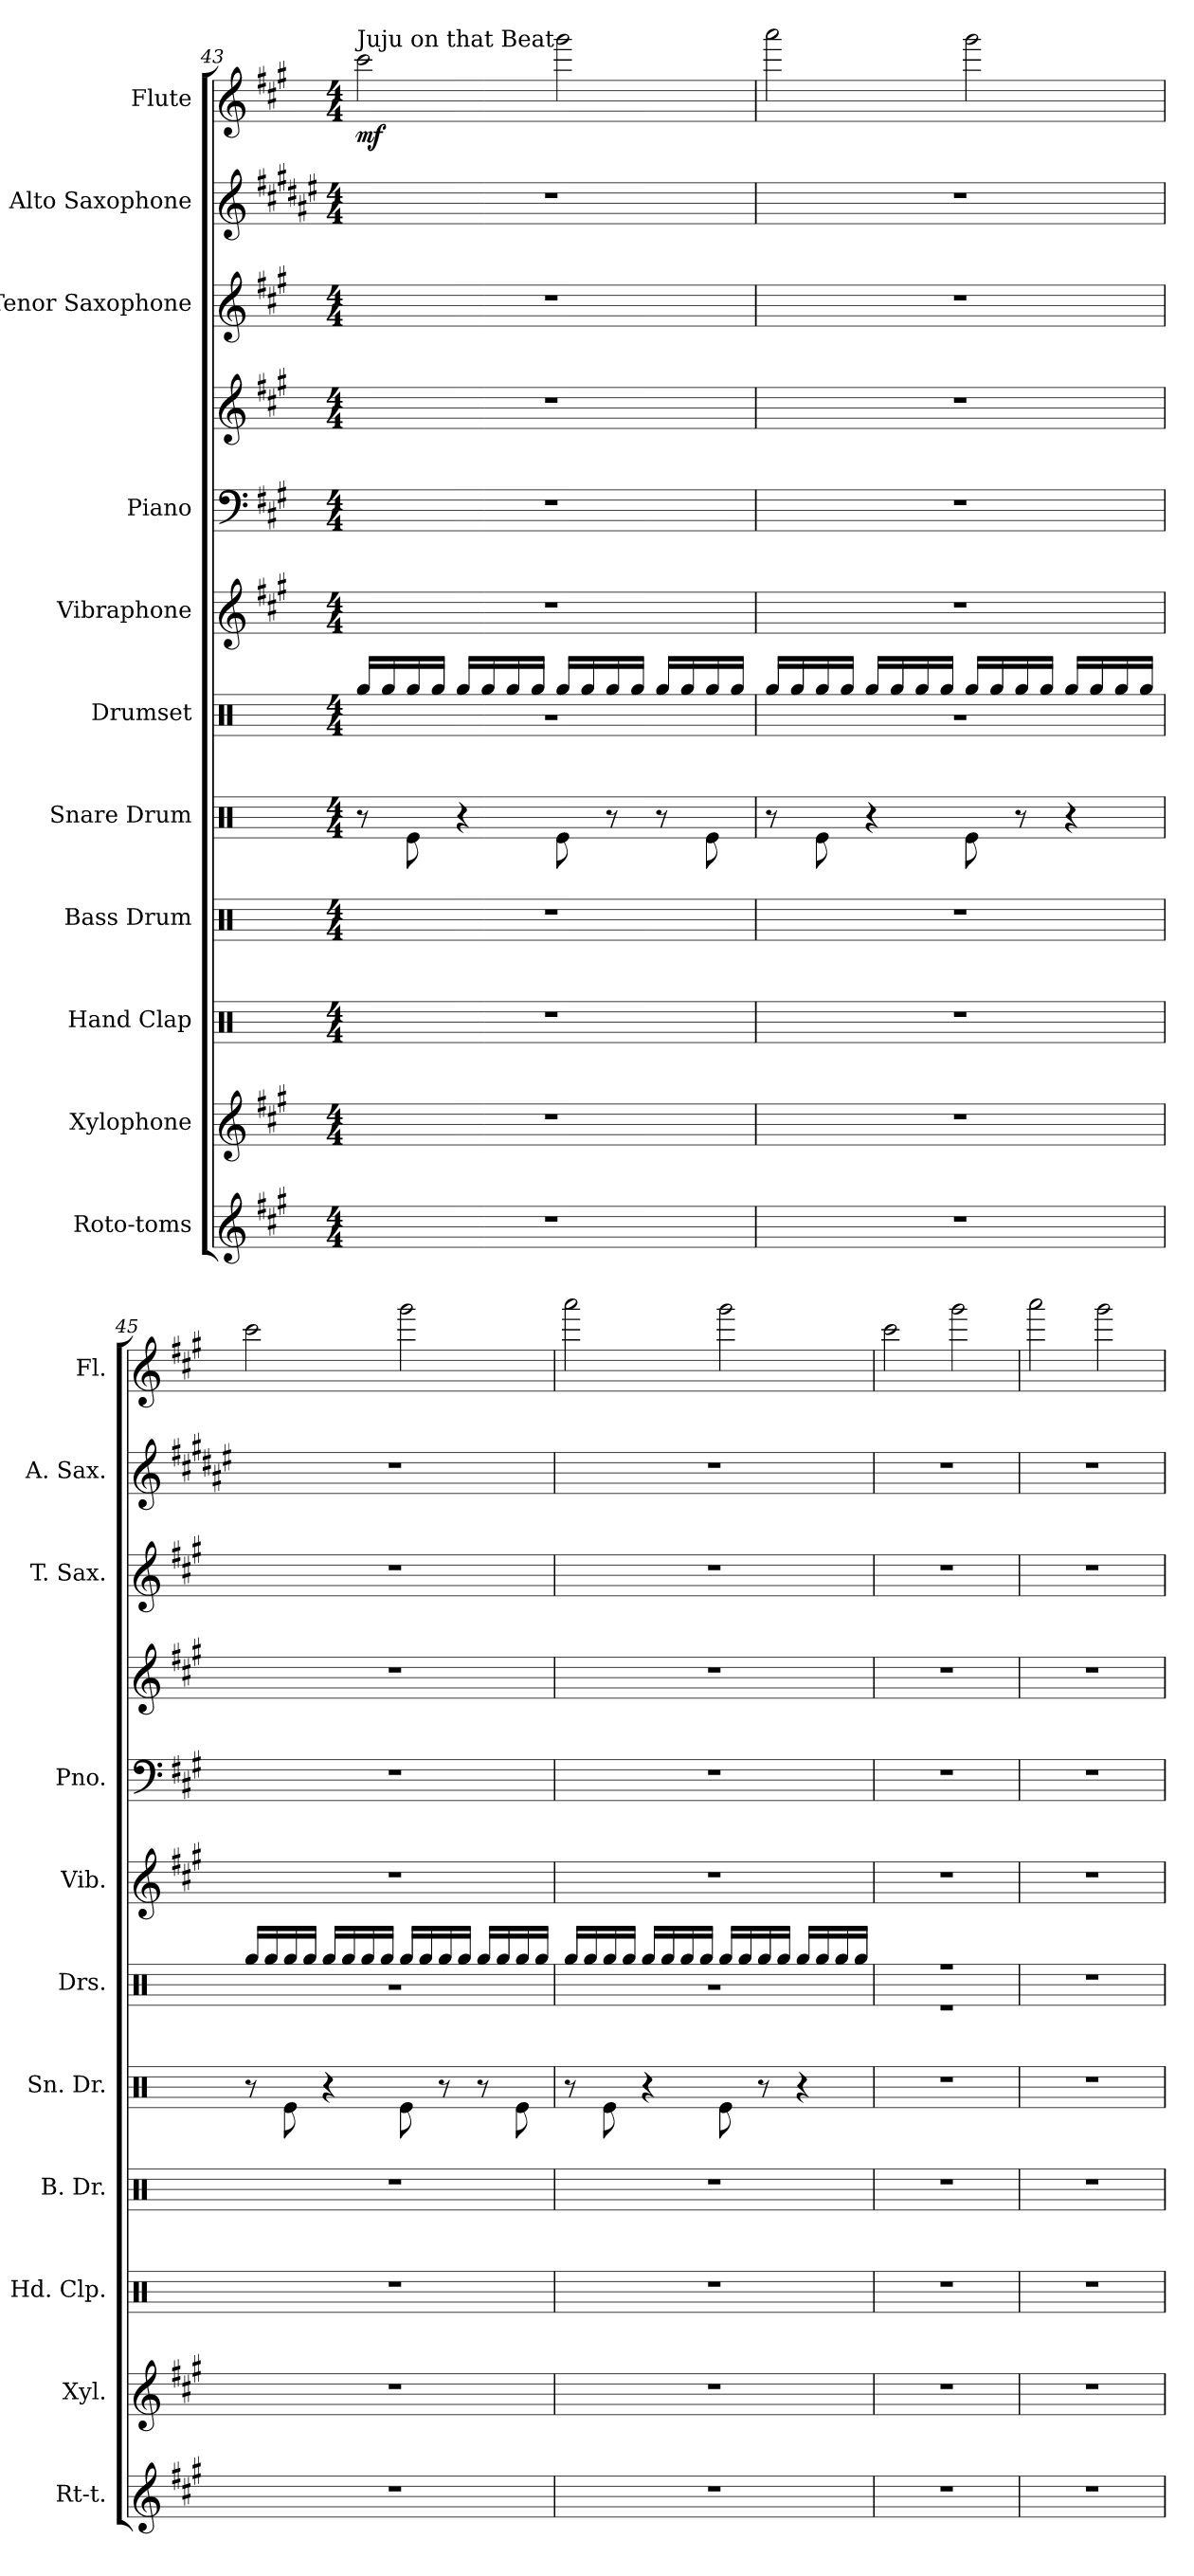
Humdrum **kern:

**kern	**kern	**kern	**kern	**kern	**kern	**kern	**kern	**kern	**kern	**kern	**kern	**dynam
*part11	*part10	*part9	*part8	*part7	*part6	*part5	*part4	*part4	*part3	*part2	*part1	*part1
*staff12	*staff11	*staff10	*staff9	*staff8	*staff7	*staff6	*staff5	*staff4	*staff3	*staff2	*staff1	*staff1
*I"Roto-toms	*I"Xylophone	*I"Hand Clap	*I"Bass Drum	*I"Snare Drum	*I"Drumset	*I"Vibraphone	*I"Piano	*	*I"Tenor Saxophone	*I"Alto Saxophone	*I"Flute	*
*I'Rt-t.	*I'Xyl.	*I'Hd. Clp.	*I'B. Dr.	*I'Sn. Dr.	*I'Drs.	*I'Vib.	*I'Pno.	*	*I'T. Sax.	*I'A. Sax.	*I'Fl.	*
!!LO:PB:g=z
*clefG2	*clefG2	*clefX	*clefX	*clefX	*clefX	*clefG2	*clefF4	*clefG2	*clefG2	*clefG2	*clefG2	*
*	*ITrd-7c-12	*	*	*	*	*	*	*	*ITrd8c14	*ITrd5c9	*	*
*k[f#c#g#]	*k[f#c#g#]	*k[]	*k[]	*k[]	*k[]	*k[f#c#g#]	*k[f#c#g#]	*k[f#c#g#]	*k[f#c#g#]	*k[f#c#g#]	*k[f#c#g#]	*
*M4/4	*M4/4	*M4/4	*M4/4	*M4/4	*M4/4	*M4/4	*M4/4	*M4/4	*M4/4	*M4/4	*M4/4	*
*MM158	*MM158	*MM158	*MM158	*MM158	*MM158	*MM158	*MM158	*MM158	*MM158	*MM158	*MM158	*
=43	=43	=43	=43	=43	=43	=43	=43	=43	=43	=43	=43	=43
*	*	*	*	*	*^	*	*	*	*	*	*	*
!	!	!	!	!	!	!	!	!	!	!	!	!LO:TX:a:t=Juju on that Beat	!
!	!	!	!	!	!	!	!	!	!	!	!	!	!LO:DY:b
1r	1r	1r	1r	8r	16Rgg/LL	1r	1r	1r	1r	1r	1r	2ccc#\	mf
.	.	.	.	.	16Rgg/	.	.	.	.	.	.	.	.
.	.	.	.	8Re\	16Rgg/	.	.	.	.	.	.	.	.
.	.	.	.	.	16Rgg/JJ	.	.	.	.	.	.	.	.
.	.	.	.	4r	16Rgg/LL	.	.	.	.	.	.	.	.
.	.	.	.	.	16Rgg/	.	.	.	.	.	.	.	.
.	.	.	.	.	16Rgg/	.	.	.	.	.	.	.	.
.	.	.	.	.	16Rgg/JJ	.	.	.	.	.	.	.	.
.	.	.	.	8Re\	16Rgg/LL	.	.	.	.	.	.	2ggg#\	.
.	.	.	.	.	16Rgg/	.	.	.	.	.	.	.	.
.	.	.	.	8r	16Rgg/	.	.	.	.	.	.	.	.
.	.	.	.	.	16Rgg/JJ	.	.	.	.	.	.	.	.
.	.	.	.	8r	16Rgg/LL	.	.	.	.	.	.	.	.
.	.	.	.	.	16Rgg/	.	.	.	.	.	.	.	.
.	.	.	.	8Re\	16Rgg/	.	.	.	.	.	.	.	.
.	.	.	.	.	16Rgg/JJ	.	.	.	.	.	.	.	.
=44	=44	=44	=44	=44	=44	=44	=44	=44	=44	=44	=44	=44	=44
1r	1r	1r	1r	8r	16Rgg/LL	1r	1r	1r	1r	1r	1r	2aaa\	.
.	.	.	.	.	16Rgg/	.	.	.	.	.	.	.	.
.	.	.	.	8Re\	16Rgg/	.	.	.	.	.	.	.	.
.	.	.	.	.	16Rgg/JJ	.	.	.	.	.	.	.	.
.	.	.	.	4r	16Rgg/LL	.	.	.	.	.	.	.	.
.	.	.	.	.	16Rgg/	.	.	.	.	.	.	.	.
.	.	.	.	.	16Rgg/	.	.	.	.	.	.	.	.
.	.	.	.	.	16Rgg/JJ	.	.	.	.	.	.	.	.
.	.	.	.	8Re\	16Rgg/LL	.	.	.	.	.	.	2ggg#\	.
.	.	.	.	.	16Rgg/	.	.	.	.	.	.	.	.
.	.	.	.	8r	16Rgg/	.	.	.	.	.	.	.	.
.	.	.	.	.	16Rgg/JJ	.	.	.	.	.	.	.	.
.	.	.	.	4r	16Rgg/LL	.	.	.	.	.	.	.	.
.	.	.	.	.	16Rgg/	.	.	.	.	.	.	.	.
.	.	.	.	.	16Rgg/	.	.	.	.	.	.	.	.
.	.	.	.	.	16Rgg/JJ	.	.	.	.	.	.	.	.
!!LO:PB:g=z
=45	=45	=45	=45	=45	=45	=45	=45	=45	=45	=45	=45	=45	=45
1r	1r	1r	1r	8r	16Rgg/LL	1r	1r	1r	1r	1r	1r	2ccc#\	.
.	.	.	.	.	16Rgg/	.	.	.	.	.	.	.	.
.	.	.	.	8Re\	16Rgg/	.	.	.	.	.	.	.	.
.	.	.	.	.	16Rgg/JJ	.	.	.	.	.	.	.	.
.	.	.	.	4r	16Rgg/LL	.	.	.	.	.	.	.	.
.	.	.	.	.	16Rgg/	.	.	.	.	.	.	.	.
.	.	.	.	.	16Rgg/	.	.	.	.	.	.	.	.
.	.	.	.	.	16Rgg/JJ	.	.	.	.	.	.	.	.
.	.	.	.	8Re\	16Rgg/LL	.	.	.	.	.	.	2ggg#\	.
.	.	.	.	.	16Rgg/	.	.	.	.	.	.	.	.
.	.	.	.	8r	16Rgg/	.	.	.	.	.	.	.	.
.	.	.	.	.	16Rgg/JJ	.	.	.	.	.	.	.	.
.	.	.	.	8r	16Rgg/LL	.	.	.	.	.	.	.	.
.	.	.	.	.	16Rgg/	.	.	.	.	.	.	.	.
.	.	.	.	8Re\	16Rgg/	.	.	.	.	.	.	.	.
.	.	.	.	.	16Rgg/JJ	.	.	.	.	.	.	.	.
=46	=46	=46	=46	=46	=46	=46	=46	=46	=46	=46	=46	=46	=46
1r	1r	1r	1r	8r	16Rgg/LL	1r	1r	1r	1r	1r	1r	2aaa\	.
.	.	.	.	.	16Rgg/	.	.	.	.	.	.	.	.
.	.	.	.	8Re\	16Rgg/	.	.	.	.	.	.	.	.
.	.	.	.	.	16Rgg/JJ	.	.	.	.	.	.	.	.
.	.	.	.	4r	16Rgg/LL	.	.	.	.	.	.	.	.
.	.	.	.	.	16Rgg/	.	.	.	.	.	.	.	.
.	.	.	.	.	16Rgg/	.	.	.	.	.	.	.	.
.	.	.	.	.	16Rgg/JJ	.	.	.	.	.	.	.	.
.	.	.	.	8Re\	16Rgg/LL	.	.	.	.	.	.	2ggg#\	.
.	.	.	.	.	16Rgg/	.	.	.	.	.	.	.	.
.	.	.	.	8r	16Rgg/	.	.	.	.	.	.	.	.
.	.	.	.	.	16Rgg/JJ	.	.	.	.	.	.	.	.
.	.	.	.	4r	16Rgg/LL	.	.	.	.	.	.	.	.
.	.	.	.	.	16Rgg/	.	.	.	.	.	.	.	.
.	.	.	.	.	16Rgg/	.	.	.	.	.	.	.	.
.	.	.	.	.	16Rgg/JJ	.	.	.	.	.	.	.	.
=47	=47	=47	=47	=47	=47	=47	=47	=47	=47	=47	=47	=47	=47
1r	1r	1r	1r	1r	1r	1r	1r	1r	1r	1r	1r	2ccc#\	.
.	.	.	.	.	.	.	.	.	.	.	.	2ggg#\	.
*	*	*	*	*	*v	*v	*	*	*	*	*	*	*
=48	=48	=48	=48	=48	=48	=48	=48	=48	=48	=48	=48	=48
1r	1r	1r	1r	1r	1r	1r	1r	1r	1r	1r	2aaa\	.
.	.	.	.	.	.	.	.	.	.	.	2ggg#\	.
=	=	=	=	=	=	=	=	=	=	=	=	=
*-	*-	*-	*-	*-	*-	*-	*-	*-	*-	*-	*-	*-
